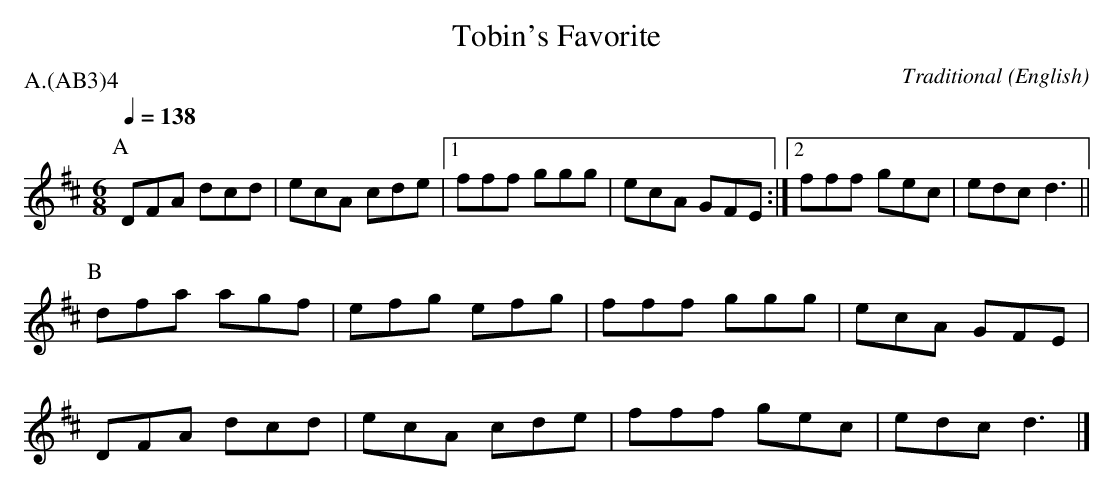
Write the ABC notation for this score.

X:1
T:Tobin's Favorite
M:6/8
L:1/8
C:Traditional
O:English
P:A.(AB3)4
Q:1/4=138
K:D major
V:1
P:A
DFA dcd | ecA cde |1 fff ggg | ecA GFE :|2 fff gec | edc d3 ||
P:B
dfa agf | efg efg | fff ggg | ecA GFE |
DFA dcd | ecA cde | fff gec | edc d3 |]
